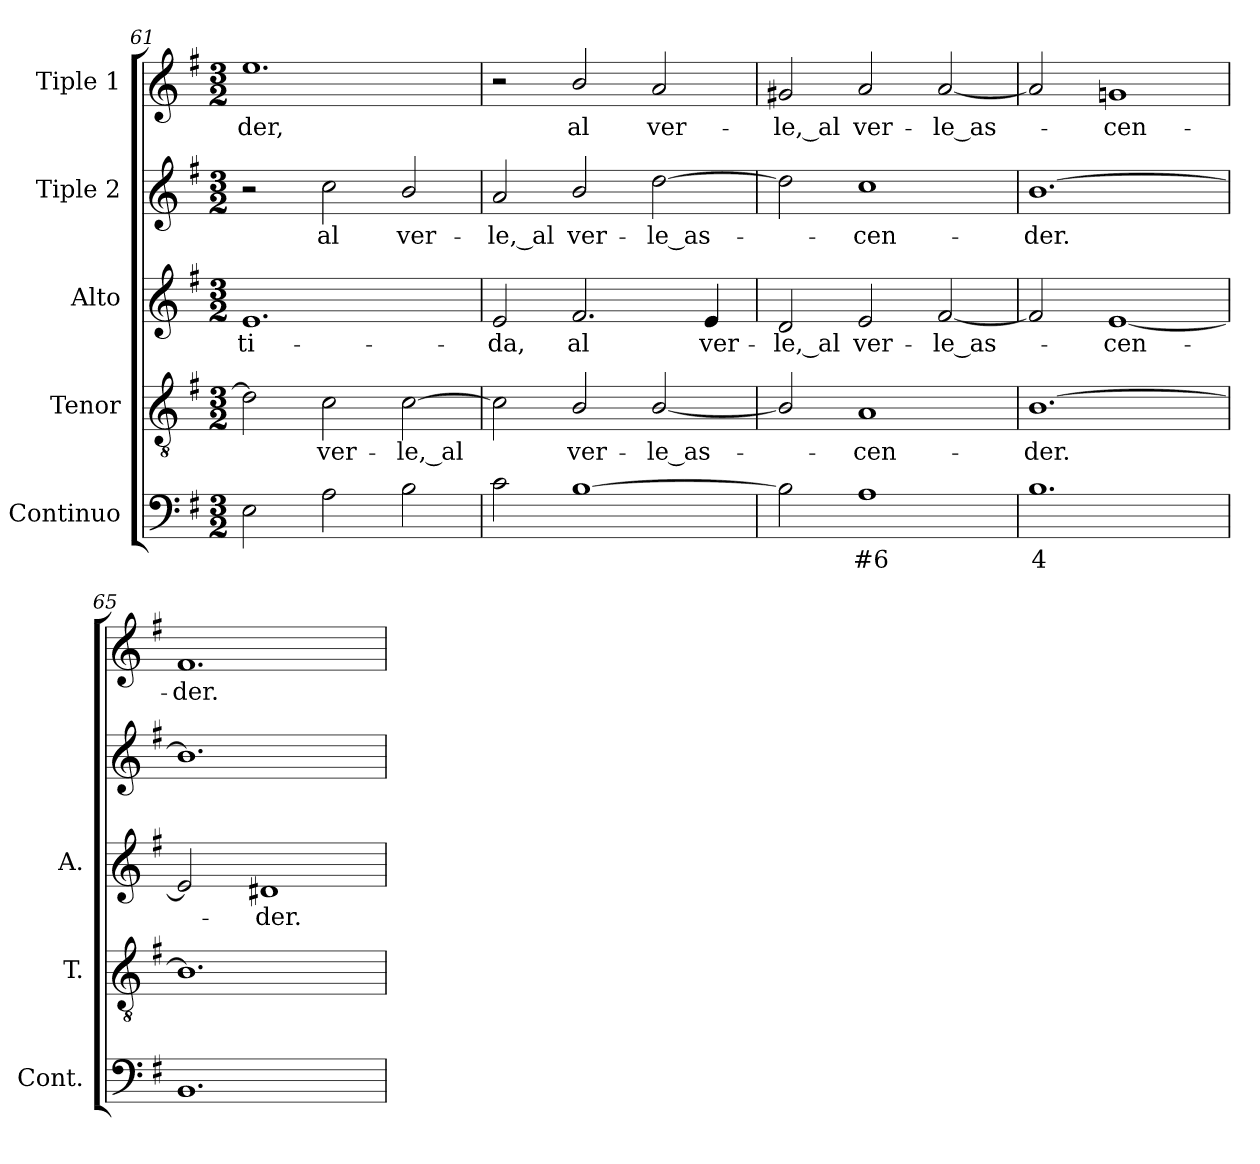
**kern	**text	**kern	**text	**kern	**text	**kern	**text	**kern	**text
*part5	*part5	*part4	*part4	*part3	*part3	*part2	*part2	*part1	*part1
*staff5	*staff5	*staff4	*staff4	*staff3	*staff3	*staff2	*staff2	*staff1	*staff1
*I"Continuo	*	*I"Tenor	*	*I"Alto	*	*I"Tiple 2	*	*I"Tiple 1	*
*I'Cont.	*	*I'T.	*	*I'A.	*	*	*	*	*
!!LO:LB:g=z
*clefF4	*	*clefGv2	*	*clefG2	*	*clefG2	*	*clefG2	*
*	*	*ITrd7c12	*	*	*	*	*	*	*
*k[f#]	*	*k[f#]	*	*k[f#]	*	*k[f#]	*	*k[f#]	*
*G:	*	*G:	*	*G:	*	*G:	*	*G:	*
*M3/2	*	*M3/2	*	*M3/2	*	*M3/2	*	*M3/2	*
=61	=61	=61	=61	=61	=61	=61	=61	=61	=61
!	!	!	!	!	!LO:LY:b:color=#000000	!	!	!	!
!	!	!	!	!	!	!	!	!	!LO:LY:b:color=#000000
2Ei\	.	2Di\]	.	1.ei	-ti-	2r	.	1.eei	-der,
!	!	!	!LO:LY:b:color=#000000	!	!	!	!	!	!
!	!	!	!	!	!	!	!LO:LY:b:color=#000000	!	!
2Ai\	.	2Ci\	ver-	.	.	2cci\	al	.	.
!	!	!	!LO:LY:b:color=#000000	!	!	!	!	!	!
!	!	!	!	!	!	!	!LO:LY:b:color=#000000	!	!
2Bi\	.	[2Ci\	-le,_al	.	.	2bi/	ver-	.	.
=62	=62	=62	=62	=62	=62	=62	=62	=62	=62
!	!	!	!	!	!LO:LY:b:color=#000000	!	!	!	!
!	!	!	!	!	!	!	!LO:LY:b:color=#000000	!	!
2ci\	.	2Ci\]	.	2ei/	-da,	2ai/	-le,_al	2r	.
!	!	!	!LO:LY:b:color=#000000	!	!	!	!	!	!
!	!	!	!	!	!LO:LY:b:color=#000000	!	!	!	!
!	!	!	!	!	!	!	!LO:LY:b:color=#000000	!	!
!	!	!	!	!	!	!	!	!	!LO:LY:b:color=#000000
[1Bi	.	2BBi/	ver-	2.f#i/	al	2bi/	ver-	2bi/	al
!	!	!	!LO:LY:b:color=#000000	!	!	!	!	!	!
!	!	!	!	!	!	!	!LO:LY:b:color=#000000	!	!
!	!	!	!	!	!	!	!	!	!LO:LY:b:color=#000000
.	.	[2BBi/	-le_as-	.	.	[2ddi\	-le_as-	2ai/	ver-
!	!	!	!	!	!LO:LY:b:color=#000000	!	!	!	!
.	.	.	.	4ei/	ver-	.	.	.	.
=63	=63	=63	=63	=63	=63	=63	=63	=63	=63
!	!	!	!	!	!LO:LY:b:color=#000000	!	!	!	!
!	!	!	!	!	!	!	!	!	!LO:LY:b:color=#000000
2Bi\]	.	2BBi/]	.	2di/	-le,_al	2ddi\]	.	2g#Xi/	-le,_al
!	!LO:LY:b:color=#000000	!	!	!	!	!	!	!	!
!	!	!	!LO:LY:b:color=#000000	!	!	!	!	!	!
!	!	!	!	!	!LO:LY:b:color=#000000	!	!	!	!
!	!	!	!	!	!	!	!LO:LY:b:color=#000000	!	!
!	!	!	!	!	!	!	!	!	!LO:LY:b:color=#000000
1Ai	#6	1AAi	-cen-	2ei/	ver-	1cci	-cen-	2ai/	ver-
!	!	!	!	!	!LO:LY:b:color=#000000	!	!	!	!
!	!	!	!	!	!	!	!	!	!LO:LY:b:color=#000000
.	.	.	.	[2f#i/	-le_as-	.	.	[2ai/	-le_as-
=64	=64	=64	=64	=64	=64	=64	=64	=64	=64
!	!LO:LY:b:color=#000000	!	!	!	!	!	!	!	!
!	!	!	!LO:LY:b:color=#000000	!	!	!	!	!	!
!	!	!	!	!	!	!	!LO:LY:b:color=#000000	!	!
1.Bi	4	[1.BBi	-der.	2f#i/]	.	[1.bi	-der.	2ai/]	.
!	!	!	!	!	!LO:LY:b:color=#000000	!	!	!	!
!	!	!	!	!	!	!	!	!	!LO:LY:b:color=#000000
.	.	.	.	[1ei	-cen-	.	.	1gni	-cen-
=65	=65	=65	=65	=65	=65	=65	=65	=65	=65
!	!	!	!	!	!	!	!	!	!LO:LY:b:color=#000000
1.BBi	.	1.BBi]	.	2ei/]	.	1.bi]	.	1.f#i	-der.
!	!	!	!	!	!LO:LY:b:color=#000000	!	!	!	!
.	.	.	.	1d#Xi	-der.	.	.	.	.
=	=	=	=	=	=	=	=	=	=
*-	*-	*-	*-	*-	*-	*-	*-	*-	*-
